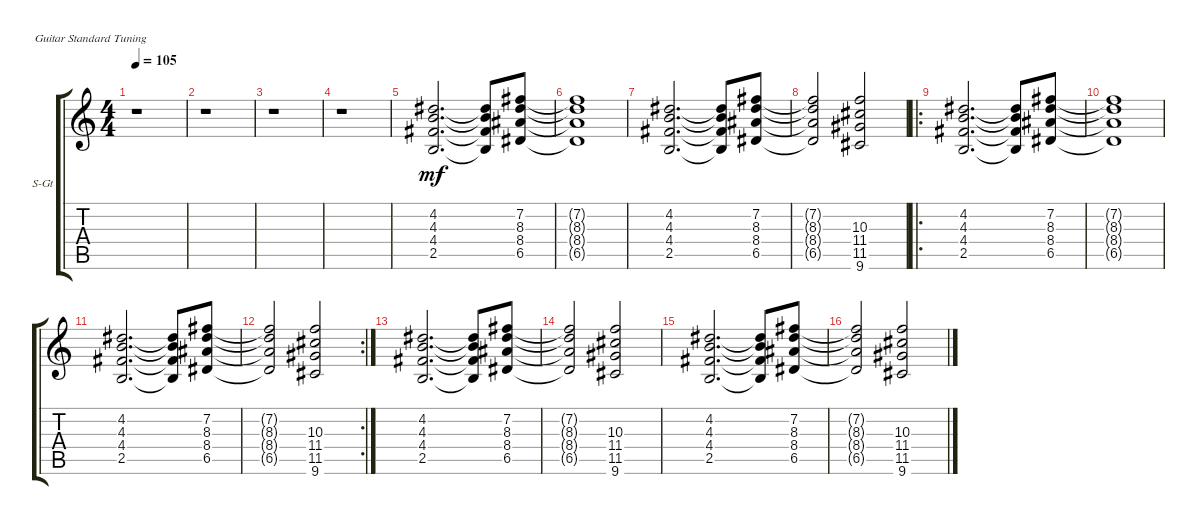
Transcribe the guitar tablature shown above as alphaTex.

\defaultSystemsLayout 4
\bracketExtendMode groupsimilarinstruments
\firstSystemTrackNameOrientation horizontal
\otherSystemsTrackNameOrientation horizontal
\track ("Steel Guitar" "S-Gt") {instrument acousticguitarsteel}
\staff {score tabs}
\tuning (E4 B3 G3 D3 A2 E2)
\ts (4 4)
\tempo 105
\clef g2
\ks c
r.1{dy mf instrument acousticguitarsteel} |
r.1 |
r.1 |
r.1 |
(4.3 2.5 4.4 4.2).2{d} (2.5{t} 4.4{t} 4.3{t} 4.2{t}).8 (6.5 8.4 8.3 7.2).8 |
(6.5{t} 8.4{t} 8.3{t} 7.2{t}).1 |
(4.3 2.5 4.4 4.2).2{d} (2.5{t} 4.4{t} 4.3{t} 4.2{t}).8 (6.5 8.4 8.3 7.2).8 |
(6.5{t} 8.4{t} 8.3{t} 7.2{t}).2 (9.6 11.5 11.4 10.3).2 |
\ro
(4.3 2.5 4.4 4.2).2{d} (2.5{t} 4.4{t} 4.3{t} 4.2{t}).8 (6.5 8.4 8.3 7.2).8 |
(6.5{t} 8.4{t} 8.3{t} 7.2{t}).1 |
(4.3 2.5 4.4 4.2).2{d} (2.5{t} 4.4{t} 4.3{t} 4.2{t}).8 (6.5 8.4 8.3 7.2).8 |
\rc 2
(6.5{t} 8.4{t} 8.3{t} 7.2{t}).2 (9.6 11.5 11.4 10.3).2 |
(4.3 2.5 4.4 4.2).2{d} (2.5{t} 4.4{t} 4.3{t} 4.2{t}).8 (6.5 8.4 8.3 7.2).8 |
(6.5{t} 8.4{t} 8.3{t} 7.2{t}).2 (9.6 11.5 11.4 10.3).2 |
(4.3 2.5 4.4 4.2).2{d} (2.5{t} 4.4{t} 4.3{t} 4.2{t}).8 (6.5 8.4 8.3 7.2).8 |
(6.5{t} 8.4{t} 8.3{t} 7.2{t}).2 (9.6 11.5 11.4 10.3).2
